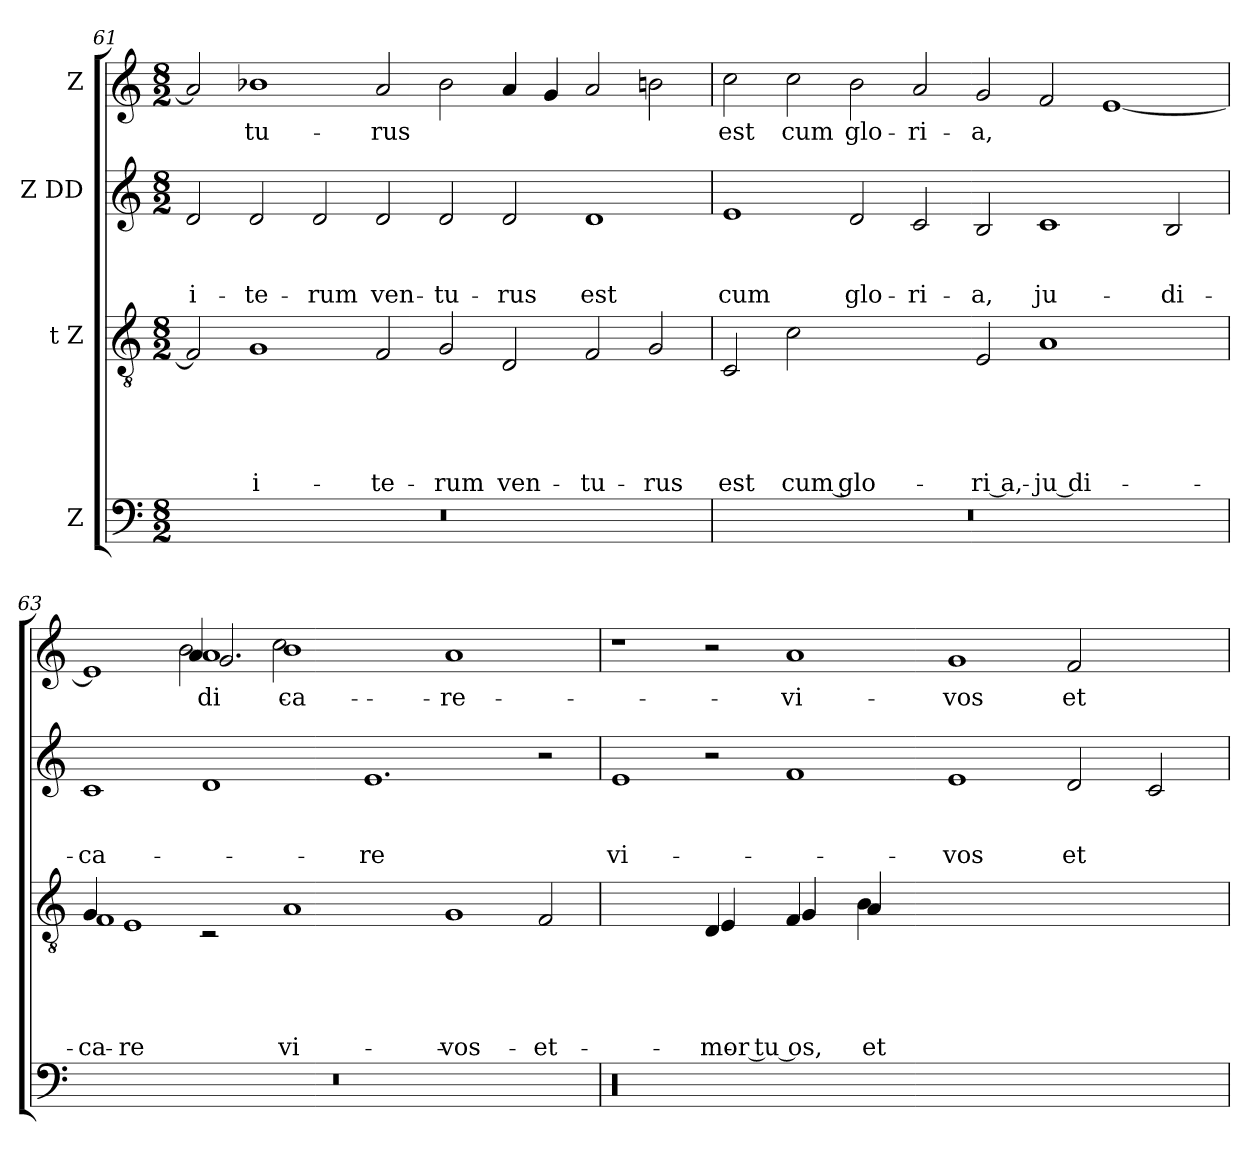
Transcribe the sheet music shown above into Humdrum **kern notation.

**kern	**kern	**text	**text	**text	**text	**text	**kern	**text	**text	**text	**kern	**text
*part4	*part3	*part3	*part3	*part3	*part3	*part3	*part2	*part2	*part2	*part2	*part1	*part1
*staff4	*staff3	*staff3	*staff3	*staff3	*staff3	*staff3	*staff2	*staff2	*staff2	*staff2	*staff1	*staff1
*I"Z	*I"t Z	*	*	*	*	*	*I"Z DD	*	*	*	*I"Z	*
*clefF4	*clefGv2	*	*	*	*	*	*clefG2	*	*	*	*clefG2	*
*k[]	*k[]	*	*	*	*	*	*k[]	*	*	*	*k[]	*
*C:	*C:	*	*	*	*	*	*C:	*	*	*	*C:	*
*M8/2	*M8/2	*	*	*	*	*	*M8/2	*	*	*	*M8/2	*
=61	=61	=61	=61	=61	=61	=61	=61	=61	=61	=61	=61	=61
!	!	!	!	!	!	!	!	!	!	!LO:LY:b	!	!
00r	2F/]	.	.	.	.	.	2d/	.	.	i-	2a/]	.
!	!	!	!	!	!	!LO:LY:b:rj	!	!	!	!LO:LY:b	!	!LO:LY:b
.	1G	.	.	.	.	i-	2d/	.	.	-te-	1b-	-tu-
!	!	!	!	!	!	!	!	!	!	!LO:LY:b	!	!
.	.	.	.	.	.	.	2d/	.	.	-rum	.	.
!	!	!	!	!	!	!LO:LY:b	!	!	!	!LO:LY:b	!	!LO:LY:b
.	2F/	.	.	.	.	-te-	2d/	.	.	ven-	2a/	-rus
!	!	!	!	!	!	!LO:LY:b	!	!	!	!LO:LY:b	!	!
.	2G/	.	.	.	.	-rum	2d/	.	.	-tu-	2b-\	.
!	!	!	!	!	!	!LO:LY:b	!	!	!	!LO:LY:b	!	!
.	2D/	.	.	.	.	ven-	2d/	.	.	-rus	4a/	.
.	.	.	.	.	.	.	.	.	.	.	4g/	.
!	!	!	!	!	!	!LO:LY:b	!	!	!	!LO:LY:b	!	!
.	2F/	.	.	.	.	-tu-	1d	.	.	est	2a/	.
!	!	!	!	!	!	!LO:LY:b	!	!	!	!	!	!
.	2G/	.	.	.	.	-rus	.	.	.	.	2b\	.
!!LO:PB:g=z
=62	=62	=62	=62	=62	=62	=62	=62	=62	=62	=62	=62	=62
!	!	!	!	!	!	!LO:LY:b	!	!	!	!LO:LY:b	!	!LO:LY:b
00r	2C/	.	.	.	.	est	1e	.	.	cum	2cc\	est
!	!	!	!	!	!	!LO:LY:b	!	!	!	!	!	!LO:LY:b
.	2c\	.	.	.	.	cum glo-	.	.	.	.	2cc\	cum
!	!	!	!	!	!	!	!	!	!	!LO:LY:b	!	!LO:LY:b
.	1ryy	.	.	.	.	.	2d/	.	.	glo-	2b\	glo-
!	!	!	!	!	!	!	!	!	!	!LO:LY:b	!	!LO:LY:b
.	.	.	.	.	.	.	2c/	.	.	-ri-	2a/	-ri-
!	!	!	!	!	!	!LO:LY:b:rj	!	!	!	!LO:LY:b	!	!LO:LY:b
.	2E/	.	.	.	.	-ri a,-	2B/	.	.	-a,	2g/	-a,
!	!	!	!	!	!	!LO:LY:b	!	!	!	!LO:LY:b	!	!
.	1A	.	.	.	.	-ju di-	1c	.	.	ju-	2f/	.
.	.	.	.	.	.	.	.	.	.	.	[<1e	.
!	!	!	!	!	!	!	!	!	!	!LO:LY:b	!	!
.	2ryy	.	.	.	.	.	2B/	.	.	-di-	.	.
=63	=63	=63	=63	=63	=63	=63	=63	=63	=63	=63	=63	=63
!	!	!	!	!	!	!LO:LY:b:rj	!	!	!	!LO:LY:b	!	!
*	*^	*	*	*	*	*	*	*	*	*	*^	*
*	*	*	*	*	*	*	*	*	*	*	*	*	*^	*
*	*	*	*	*	*	*	*	*	*	*	*	*	*	*^	*
00r	4G/	1F	.	.	.	.	-ca-	1c	.	.	-ca-	1e]	1ryy	1ryy	1ryy	.
!	!	!	!	!	!	!	!LO:LY:b	!	!	!	!	!	!	!	!	!
.	1E	.	.	.	.	.	-re	.	.	.	.	.	.	.	.	.
!	!	!	!	!	!	!	!	!	!	!	!	!	!	!	!	!LO:LY:b
!	!	!	!	!	!	!	!	!	!	!	!	!	!	!	!	!LO:LY:b
.	.	2rC	.	.	.	.	.	1d	.	.	.	1a	2.g/	4a/	2b\	-di-
.	1ryy	.	.	.	.	.	.	.	.	.	.	.	.	4ryy	.	.
!	!	!	!	!	!	!	!LO:LY:b	!	!	!	!	!	!	!	!	!LO:LY:b
.	.	1A	.	.	.	.	vi-	.	.	.	.	.	.	1b	2cc\	ca-
.	.	.	.	.	.	.	.	.	.	.	.	.	2ryy	.	.	.
!	!	!	!	!	!	!	!	!	!	!	!LO:LY:b	!	!	!	!	!
.	.	.	.	.	.	.	.	1.e	.	.	-re	2ryy	.	.	2ryy	.
.	4ryy	.	.	.	.	.	.	.	.	.	.	.	1..ryy	.	.	.
!	!	!	!	!	!	!	!LO:LY:b	!	!	!	!	!	!	!	!	!LO:LY:b
.	1G	1.ryy	.	.	.	.	vos	.	.	.	.	1.ryy	.	1a	1.ryy	-re
!	!	!	!	!	!	!	!LO:LY:b	!	!	!	!	!	!	!	!	!
.	2F/	.	.	.	.	.	et	2r	.	.	.	.	.	2ryy	.	.
*	*	*	*	*	*	*	*	*	*	*	*	*	*	*v	*v	*
=64	=64	=64	=64	=64	=64	=64	=64	=64	=64	=64	=64	=64	=64	=64	=64
*	*^	*^	*	*	*	*	*	*	*	*	*	*	*	*	*
!	!	!	!	!	!	!	!	!	!	!	!	!	!LO:LY:b	!	!	!	!
*	*	*	*	*	*	*	*	*	*	*	*	*	*	*v	*v	*v	*
00r	1ryy	1ryy	1.ryy	0ryy	.	.	.	.	.	1e	.	.	vi-	1r	.
!	!	!	!	!	!	!	!	!	!LO:LY:b:rj	!	!	!	!	!	!
.	4D/	4E/	.	.	.	.	.	.	-mor tu os,	2r	.	.	.	2r	.
.	0ryy	4ryy	.	.	.	.	.	.	.	.	.	.	.	.	.
!	!	!	!	!	!	!	!	!	!	!	!	!	!	!	!LO:LY:b
.	.	4F/	4G/	.	.	.	.	.	.	1f	.	.	.	1a	-vi-
.	.	0ryy	4ryy	.	.	.	.	.	.	.	.	.	.	.	.
!	!	!	!	!	!	!	!	!	!LO:LY:b	!	!	!	!	!	!
.	.	.	4A/	4B\	.	.	.	.	et	.	.	.	.	.	.
.	.	.	0ryy	0ryy	.	.	.	.	.	.	.	.	.	.	.
!	!	!	!	!	!	!	!	!	!	!	!	!	!LO:LY:b	!	!LO:LY:b
.	.	.	.	.	.	.	.	.	.	1e	.	.	-vos	1g	-vos
.	4ryy	.	.	.	.	.	.	.	.	.	.	.	.	.	.
!	!	!	!	!	!	!	!	!	!	!	!	!	!LO:LY:b	!	!LO:LY:b
.	1ryy	.	.	.	.	.	.	.	.	2d/	.	.	et	2f/	et
.	.	4ryy	.	.	.	.	.	.	.	.	.	.	.	.	.
2ryy	.	2ryy	.	.	.	.	.	.	.	2c/	.	.	.	2ryy	.
.	.	.	4ryy	4ryy	.	.	.	.	.	.	.	.	.	.	.
*	*v	*v	*v	*v	*	*	*	*	*	*	*	*	*	*	*
=	=	=	=	=	=	=	=	=	=	=	=	=
*-	*-	*-	*-	*-	*-	*-	*-	*-	*-	*-	*-	*-
